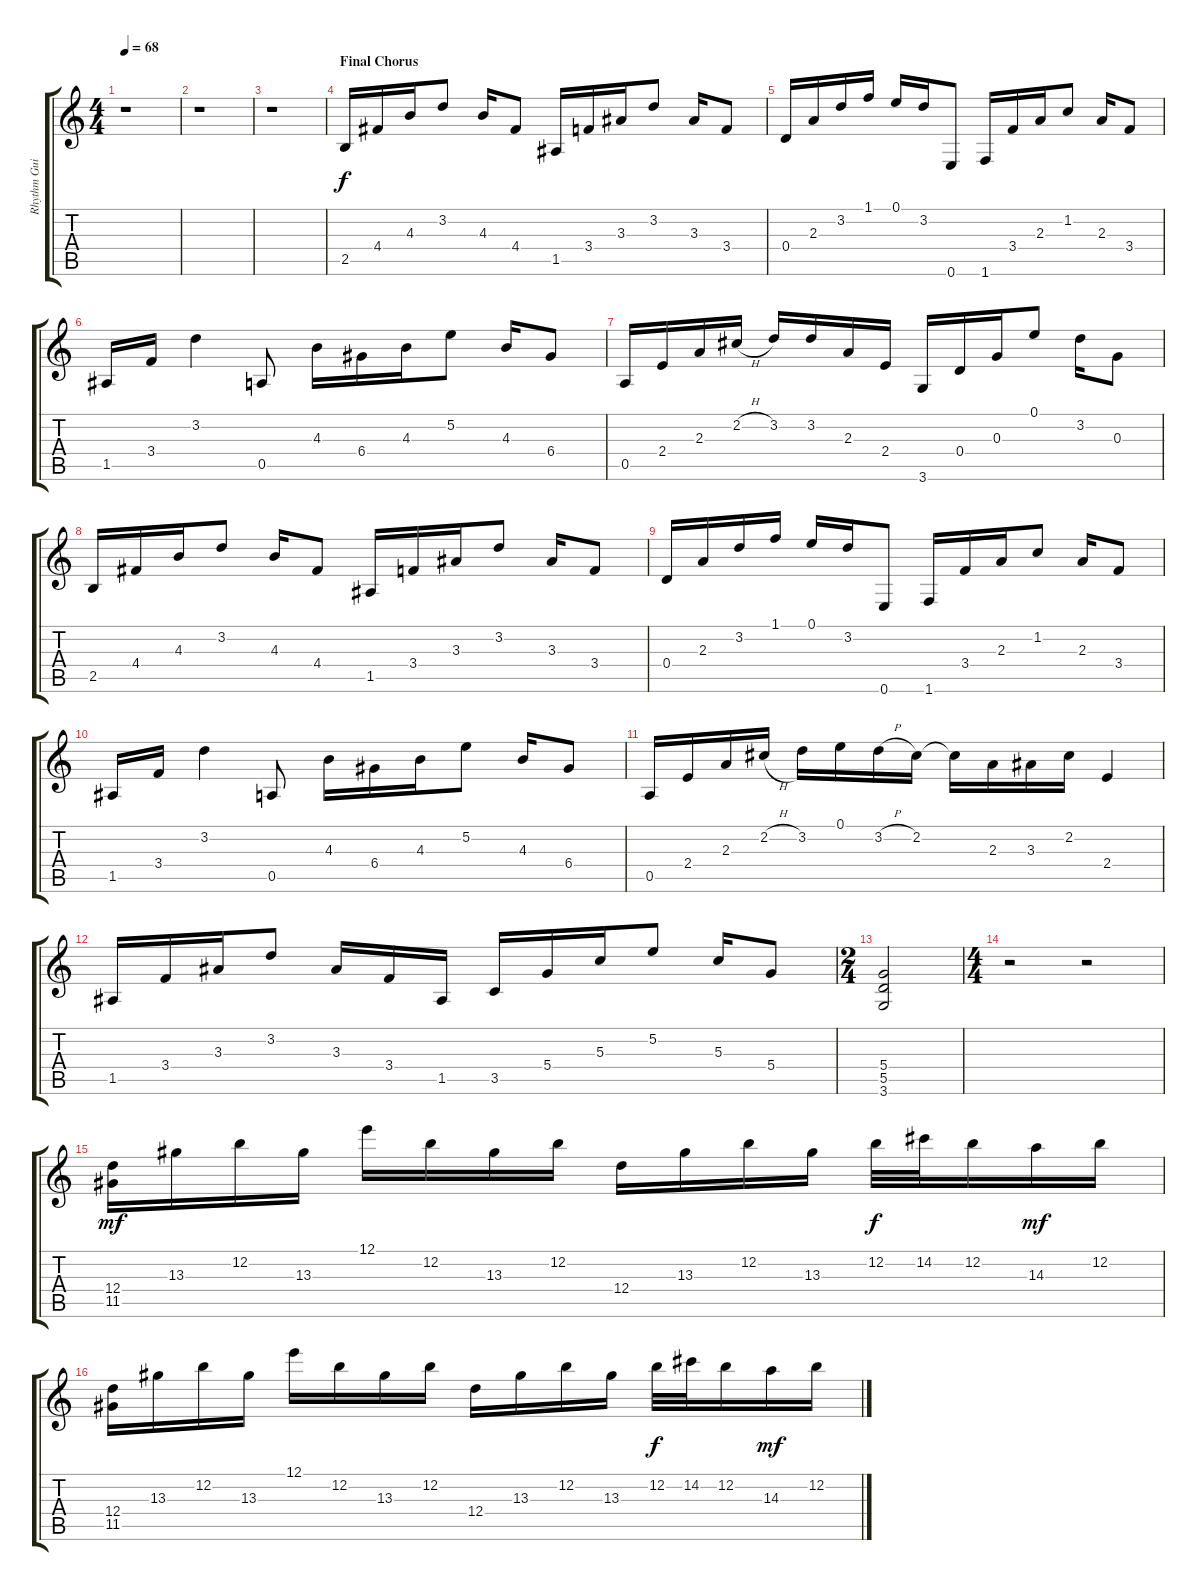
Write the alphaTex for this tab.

\track ("Rhythm Guitar - slight flange & overdriv" "Rhythm Gui") {instrument electricguitarclean}
\staff {score tabs}
\tuning (E4 B3 G3 D3 A2 E2) {hide}
\ts (4 4)
\tempo 68
\clef g2
\ks c
r.1{dy mf} |
r.1 |
r.1 |
\section ("" "Final Chorus")
2.5.16{dy f} 4.4.16 4.3.16 3.2.8 4.3.16 4.4.8 1.5.16 3.4.16 3.3.16 3.2.8 3.3.16 3.4.8 |
0.4.16 2.3.16 3.2.16 1.1.16 0.1.16 3.2.16 0.6.8 1.6.16 3.4.16 2.3.16 1.2.8 2.3.16 3.4.8 |
1.5.16 3.4.16 3.2.4 0.5.8 4.3.16 6.4.16 4.3.16 5.2.8 4.3.16 6.4.8 |
0.5.16 2.4.16 2.3.16 2.2{h}.16 3.2.16 3.2.16 2.3.16 2.4.16 3.6.16 0.4.16 0.3.16 0.1.8 3.2.16 0.3.8 |
2.5.16 4.4.16 4.3.16 3.2.8 4.3.16 4.4.8 1.5.16 3.4.16 3.3.16 3.2.8 3.3.16 3.4.8 |
0.4.16 2.3.16 3.2.16 1.1.16 0.1.16 3.2.16 0.6.8 1.6.16 3.4.16 2.3.16 1.2.8 2.3.16 3.4.8 |
1.5.16 3.4.16 3.2.4 0.5.8 4.3.16 6.4.16 4.3.16 5.2.8 4.3.16 6.4.8 |
0.5.16 2.4.16 2.3.16 2.2{h}.16 3.2.16 0.1.16 3.2{h}.16 2.2.16 2.2{t}.16 2.3.16 3.3.16 2.2.16 2.4.4 |
1.5.16 3.4.16 3.3.16 3.2.8 3.3.16 3.4.16 1.5.16 3.5.16 5.4.16 5.3.16 5.2.8 5.3.16 5.4.8 |
\ts (2 4)
(5.4 5.5 3.6).2 |
\ts (4 4)
r.2 r.2 |
(12.4 11.5).16{dy mf} 13.3.16 12.2.16 13.3.16 12.1.16 12.2.16 13.3.16 12.2.16 12.4.16 13.3.16 12.2.16 13.3.16 12.2.32{dy f} 14.2.32 12.2.16 14.3.16{dy mf} 12.2.16 |
(12.4 11.5).16 13.3.16 12.2.16 13.3.16 12.1.16 12.2.16 13.3.16 12.2.16 12.4.16 13.3.16 12.2.16 13.3.16 12.2.32{dy f} 14.2.32 12.2.16 14.3.16{dy mf} 12.2.16
